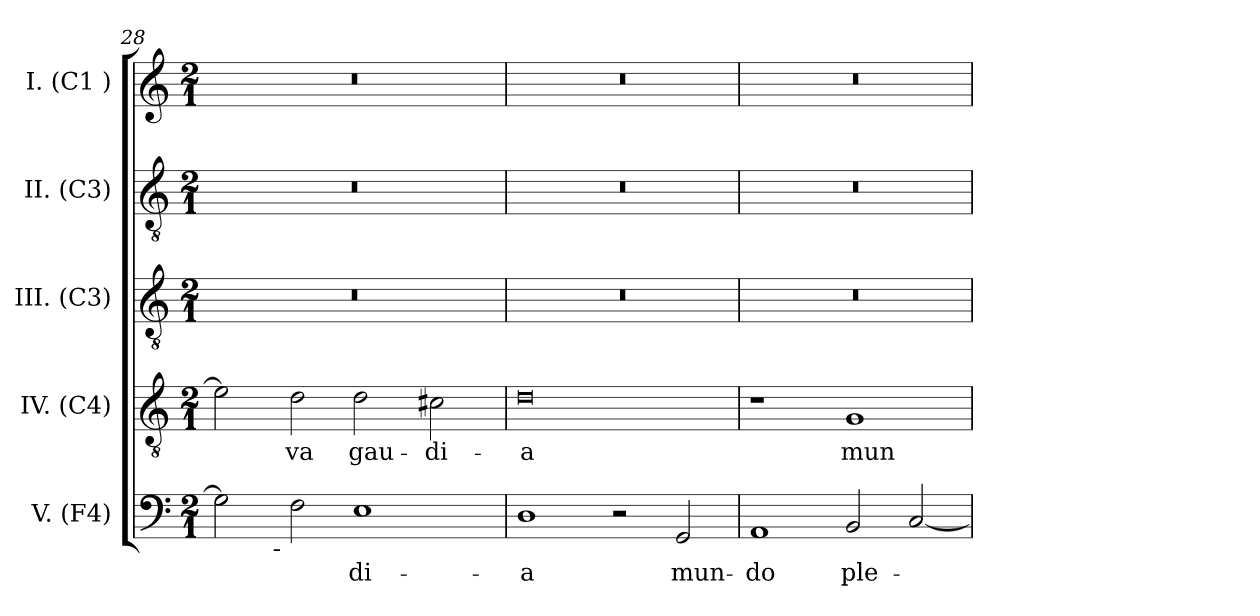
**kern	**text	**kern	**text	**kern	**kern	**kern
*part5	*part5	*part4	*part4	*part3	*part2	*part1
*staff5	*staff5	*staff4	*staff4	*staff3	*staff2	*staff1
*I"V. (F4)	*	*I"IV. (C4)	*	*I"III. (C3)	*I"II. (C3)	*I"I. (C1 )
*I'V.	*	*I'IV.	*	*I'III.	*I'II.	*I'I.
*clefF4	*	*clefGv2	*	*clefGv2	*clefGv2	*clefG2
*	*	*	*	*	*	*k[]
*	*	*	*	*	*	*C:
*M2/1	*	*M2/1	*	*M2/1	*M2/1	*M2/1
=28	=28	=28	=28	=28	=28	=28
*^	*	*	*	*	*	*
2G\]	4..ryy	.	2e\]	.	0r	0r	0r
!	!LO:TX:b:t=-	!	!	!	!	!	!
.	1ryy	.	.	.	.	.	.
!	!	!	!	!LO:LY:b:cj	!	!	!
2F\	.	.	2d\	-va	.	.	.
!	!	!LO:LY:b:cj	!	!LO:LY:b:cj	!	!	!
1E	.	-di-	2d\	gau-	.	.	.
.	2ryy	.	.	.	.	.	.
!	!	!	!	!LO:LY:b:cj	!	!	!
.	.	.	2c#\	-di-	.	.	.
.	16ryy	.	.	.	.	.	.
=29	=29	=29	=29	=29	=29	=29	=29
!	!	!LO:LY:b:rj	!	!LO:LY:b:rj	!	!	!
*v	*v	*	*	*	*	*	*
1D	-a	0d	-a	0r	0r	0r
2r	.	.	.	.	.	.
!	!LO:LY:b:cj	!	!	!	!	!
2GG/	mun-	.	.	.	.	.
=30	=30	=30	=30	=30	=30	=30
!	!LO:LY:b:cj	!	!	!	!	!
1AA	-do	1r	.	0r	0r	0r
!	!LO:LY:b	!	!LO:LY:b:cj	!	!	!
2BB/	ple-	1G	mun-	.	.	.
[<2C/	.	.	.	.	.	.
=	=	=	=	=	=	=
*-	*-	*-	*-	*-	*-	*-
